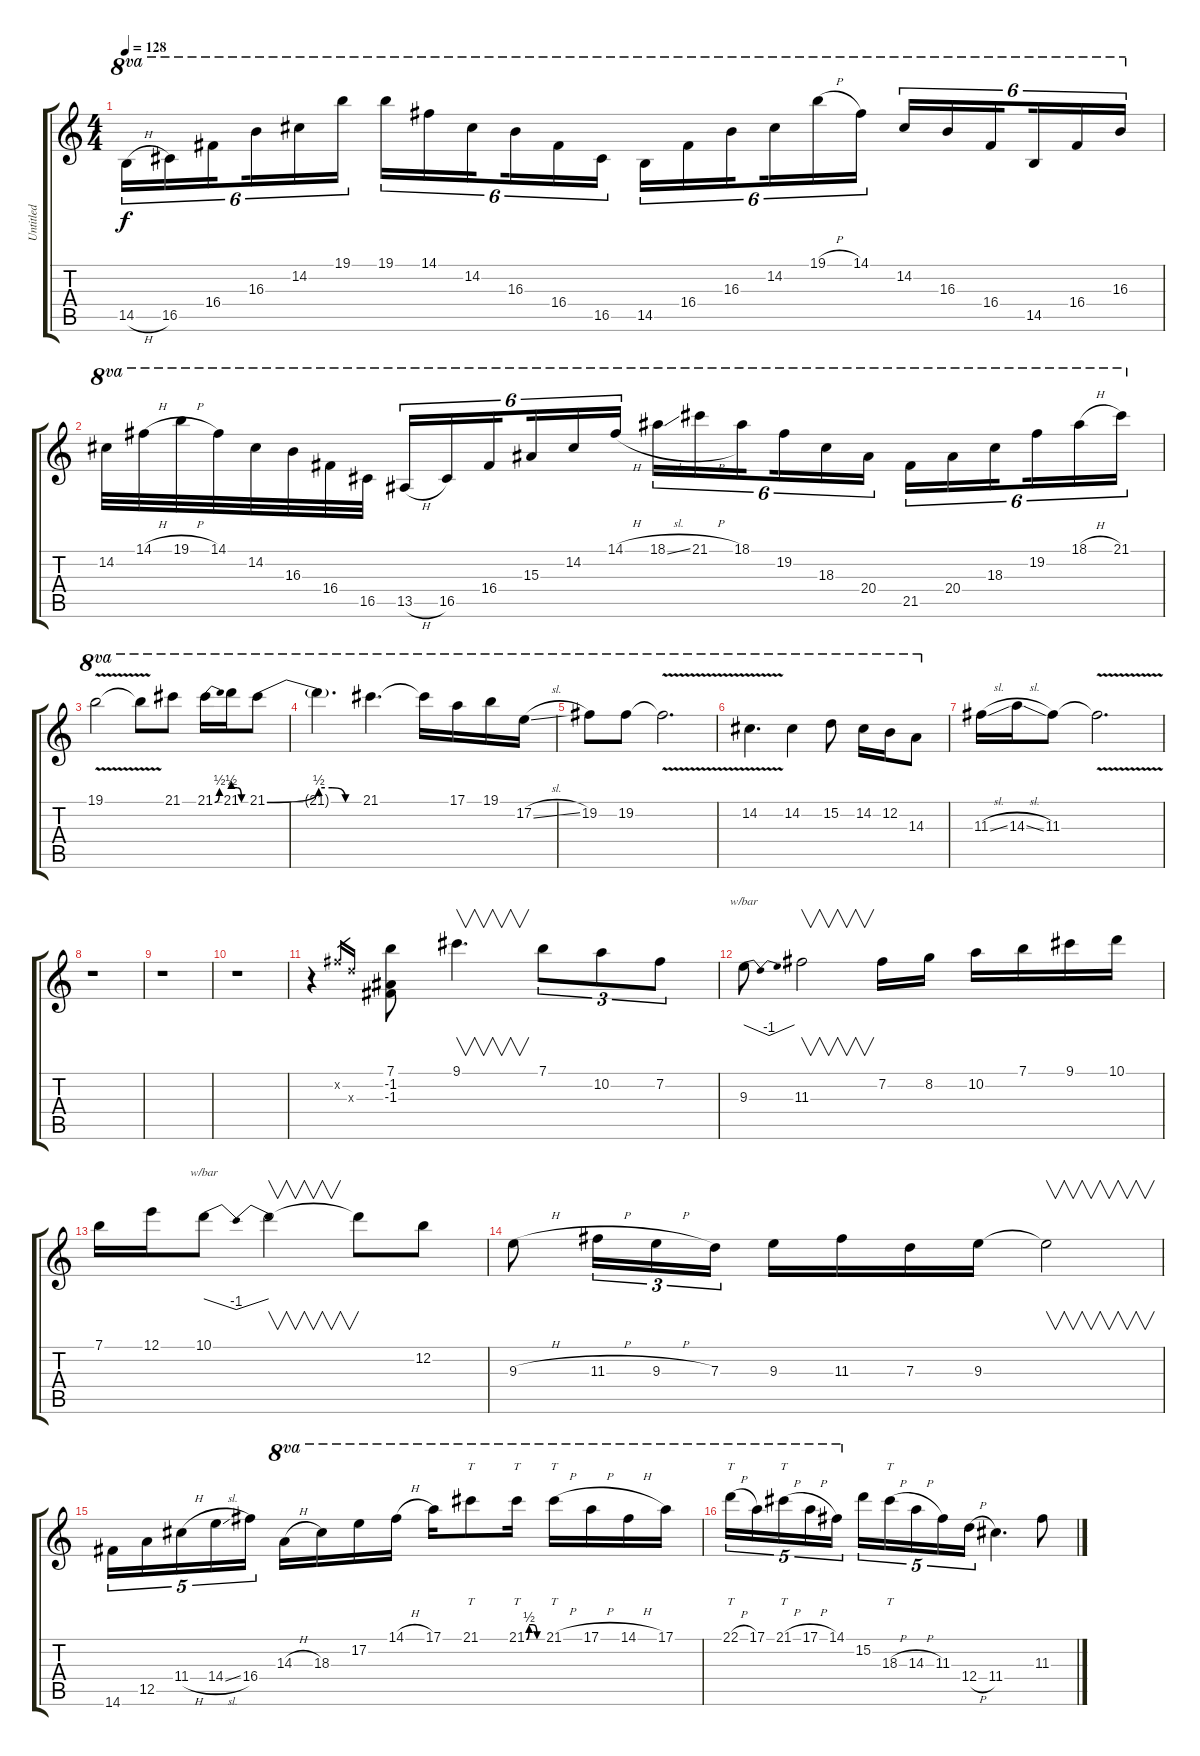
\track ("Untitled" "Untitled") {instrument distortionguitar}
\staff {score tabs}
\tuning (E4 B3 G3 D3 A2 E2) {hide}
\ts (4 4)
\tempo 128
\clef g2
\ks c
14.5{h}.16{tu (6 4) ot 8va dy f} 16.5.16{tu (6 4) ot 8va} 16.4.16{tu (6 4) ot 8va beam splitsecondary} 16.3.16{tu (6 4) ot 8va} 14.2.16{tu (6 4) ot 8va} 19.1.16{tu (6 4) ot 8va} 19.1.16{tu (6 4) ot 8va} 14.1.16{tu (6 4) ot 8va} 14.2.16{tu (6 4) ot 8va beam splitsecondary} 16.3.16{tu (6 4) ot 8va} 16.4.16{tu (6 4) ot 8va} 16.5.16{tu (6 4) ot 8va} 14.5.16{tu (6 4) ot 8va} 16.4.16{tu (6 4) ot 8va} 16.3.16{tu (6 4) ot 8va beam splitsecondary} 14.2.16{tu (6 4) ot 8va} 19.1{h}.16{tu (6 4) ot 8va} 14.1.16{tu (6 4) ot 8va} 14.2.16{tu (6 4) ot 8va} 16.3.16{tu (6 4) ot 8va} 16.4.16{tu (6 4) ot 8va beam splitsecondary} 14.5.16{tu (6 4) ot 8va} 16.4.16{tu (6 4) ot 8va} 16.3.16{tu (6 4) ot 8va} |
14.2.32{ot 8va} 14.1{h}.32{ot 8va} 19.1{h}.32{ot 8va} 14.1.32{ot 8va} 14.2.32{ot 8va} 16.3.32{ot 8va} 16.4.32{ot 8va} 16.5.32{ot 8va} 13.5{h}.16{tu (6 4) ot 8va} 16.5.16{tu (6 4) ot 8va} 16.4.16{tu (6 4) ot 8va beam splitsecondary} 15.3.16{tu (6 4) ot 8va} 14.2.16{tu (6 4) ot 8va} 14.1{h}.16{tu (6 4) ot 8va} 18.1{sl}.16{tu (6 4) ot 8va} 21.1{h}.16{tu (6 4) ot 8va} 18.1.16{tu (6 4) ot 8va beam splitsecondary} 19.2.16{tu (6 4) ot 8va} 18.3.16{tu (6 4) ot 8va} 20.4.16{tu (6 4) ot 8va} 21.5.16{tu (6 4) ot 8va} 20.4.16{tu (6 4) ot 8va} 18.3.16{tu (6 4) ot 8va beam splitsecondary} 19.2.16{tu (6 4) ot 8va} 18.1{h}.16{tu (6 4) ot 8va} 21.1.16{tu (6 4) ot 8va} |
19.1{v}.2{ot 8va} 19.1{t}.8{ot 8va} 21.1.8{ot 8va} 21.1{be (bend 0 0 60 2)}.16{ot 8va} 21.1{be (custom 0 2 20 2 40 0 60 0)}.16{ot 8va} 21.1{be (bend 0 0 60 2)}.8{ot 8va} |
21.1{be (custom 0 2 20 2 40 0 60 0) t}.4{d ot 8va} 21.1.4{d ot 8va} 21.1{t}.16{ot 8va} 17.1.16{ot 8va} 19.1.16{ot 8va} 17.2{sl}.16{ot 8va} |
19.2.8{ot 8va} 19.2.8{ot 8va} 19.2{v t}.2{d ot 8va} |
14.2{v}.4{d ot 8va} 14.2.4{ot 8va} 15.2.8{ot 8va} 14.2.16{ot 8va} 12.2.16{ot 8va} 14.3.8{ot 8va} |
11.3{sl}.16 14.3{sl}.16 11.3.8 11.3{v t}.2{d} |
r.1 |
r.1 |
r.1 |
r.4 7.2{x}.16{gr} 7.3{x}.16{gr} (7.1 -1.2 -1.3).8 9.1.4{v d} 7.1.8{tu (3 2)} 10.2.8{tu (3 2)} 7.2.8{tu (3 2)} |
9.3.8{tbe (dip default 0 0 30 -4 60 0)} 11.3.2{v} 7.2.16 8.2.16 10.2.16 7.1.16 9.1.16 10.1.16 |
7.1.16 12.1.16 10.1.8{tbe (dip default 0 0 30 -4 60 0)} 10.1{t}.2{v} 10.1{t}.8 12.2.8 |
9.3{h}.8 11.3{h}.16{tu (3 2)} 9.3{h}.16{tu (3 2)} 7.3.16{tu (3 2)} 9.3.16 11.3.16 7.3.16 9.3.16 9.3{t}.2{v} |
14.6.16{tu (5 4)} 12.5.16{tu (5 4)} 11.4{h}.16{tu (5 4)} 14.4{sl}.16{tu (5 4)} 16.4.16{tu (5 4)} 14.3{h}.16{ot 8va} 18.3.16{ot 8va} 17.2.16{ot 8va} 14.1{h}.16{ot 8va} 17.1.16{ot 8va} 21.1.8{tt ot 8va} 21.1{be (custom 0 0 10 2 25 2 40 0 60 0)}.16{tt ot 8va} 21.1{h}.16{tt ot 8va} 17.1{h}.16{ot 8va} 14.1{h}.16{ot 8va} 17.1.16{ot 8va} |
22.1{h}.16{tt tu (5 4) ot 8va} 17.1.16{tu (5 4) ot 8va} 21.1{h}.16{tt tu (5 4) ot 8va} 17.1{h}.16{tu (5 4) ot 8va} 14.1.16{tu (5 4) ot 8va} 15.2.16{tu (5 4)} 18.3{h}.16{tt tu (5 4)} 14.3{h}.16{tu (5 4)} 11.3.16{tu (5 4)} 12.4{h}.16{tu (5 4)} 11.4.4{d} 11.3.8
